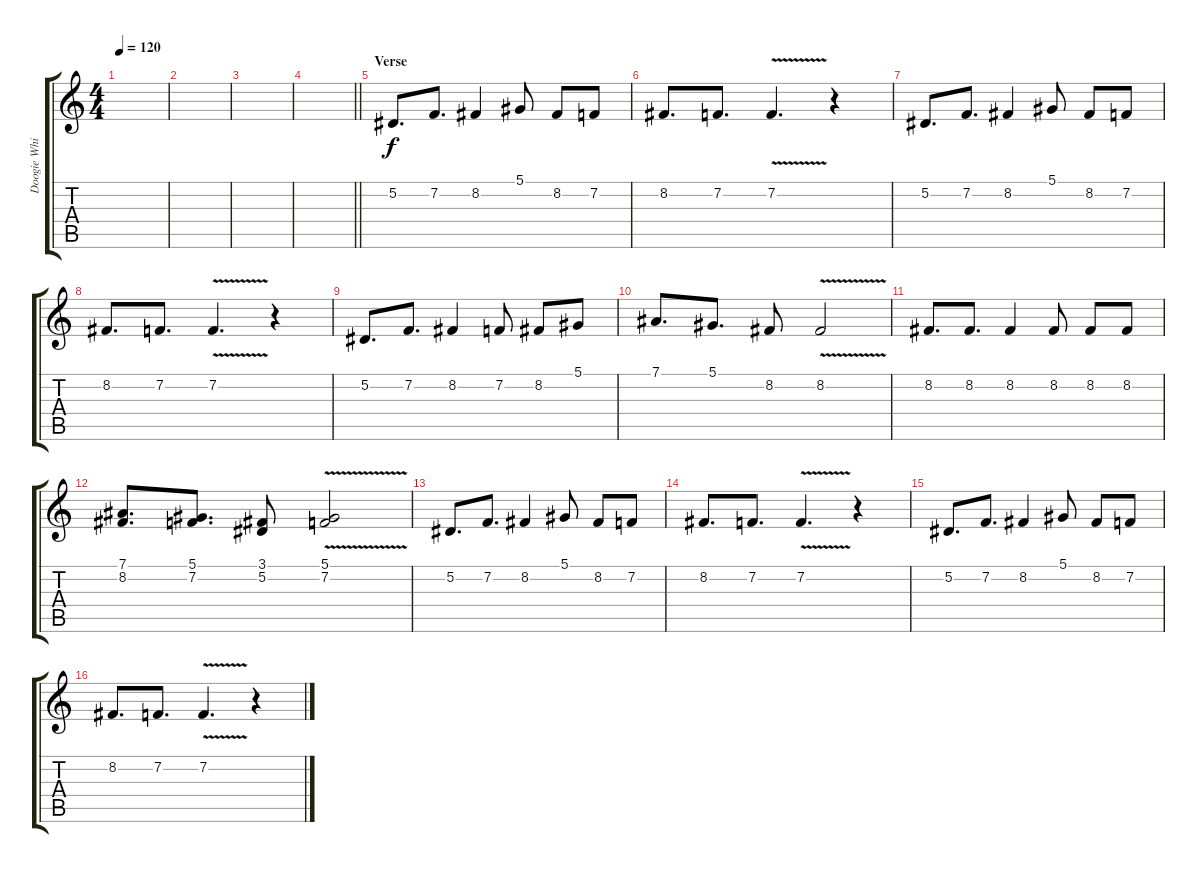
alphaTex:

\track ("Doogie White" "Doogie Whi") {instrument lead2sawtooth}
\staff {score tabs}
\tuning (Eb4 Bb3 Gb3 Db3 Ab2 Eb2) {hide}
\ts (4 4)
\tempo 120
\clef g2
\ks c
|
|
|
\barLineRight lightlight
|
\section ("" "Verse")
5.2.8{d} 7.2.8{d} 8.2.4 5.1.8 8.2.8 7.2.8 |
8.2.8{d} 7.2.8{d} 7.2{v}.4{d} r.4 |
5.2.8{d} 7.2.8{d} 8.2.4 5.1.8 8.2.8 7.2.8 |
8.2.8{d} 7.2.8{d} 7.2{v}.4{d} r.4 |
5.2.8{d} 7.2.8{d} 8.2.4 7.2.8 8.2.8 5.1.8 |
7.1.8{d} 5.1.8{d} 8.2.8 8.2{v}.2 |
8.2.8{d} 8.2.8{d} 8.2.4 8.2.8 8.2.8 8.2.8 |
(7.1 8.2).8{d} (5.1 7.2).8{d} (3.1 5.2).8 (5.1 7.2{v}).2 |
5.2.8{d} 7.2.8{d} 8.2.4 5.1.8 8.2.8 7.2.8 |
8.2.8{d} 7.2.8{d} 7.2{v}.4{d} r.4 |
5.2.8{d} 7.2.8{d} 8.2.4 5.1.8 8.2.8 7.2.8 |
8.2.8{d} 7.2.8{d} 7.2{v}.4{d} r.4
